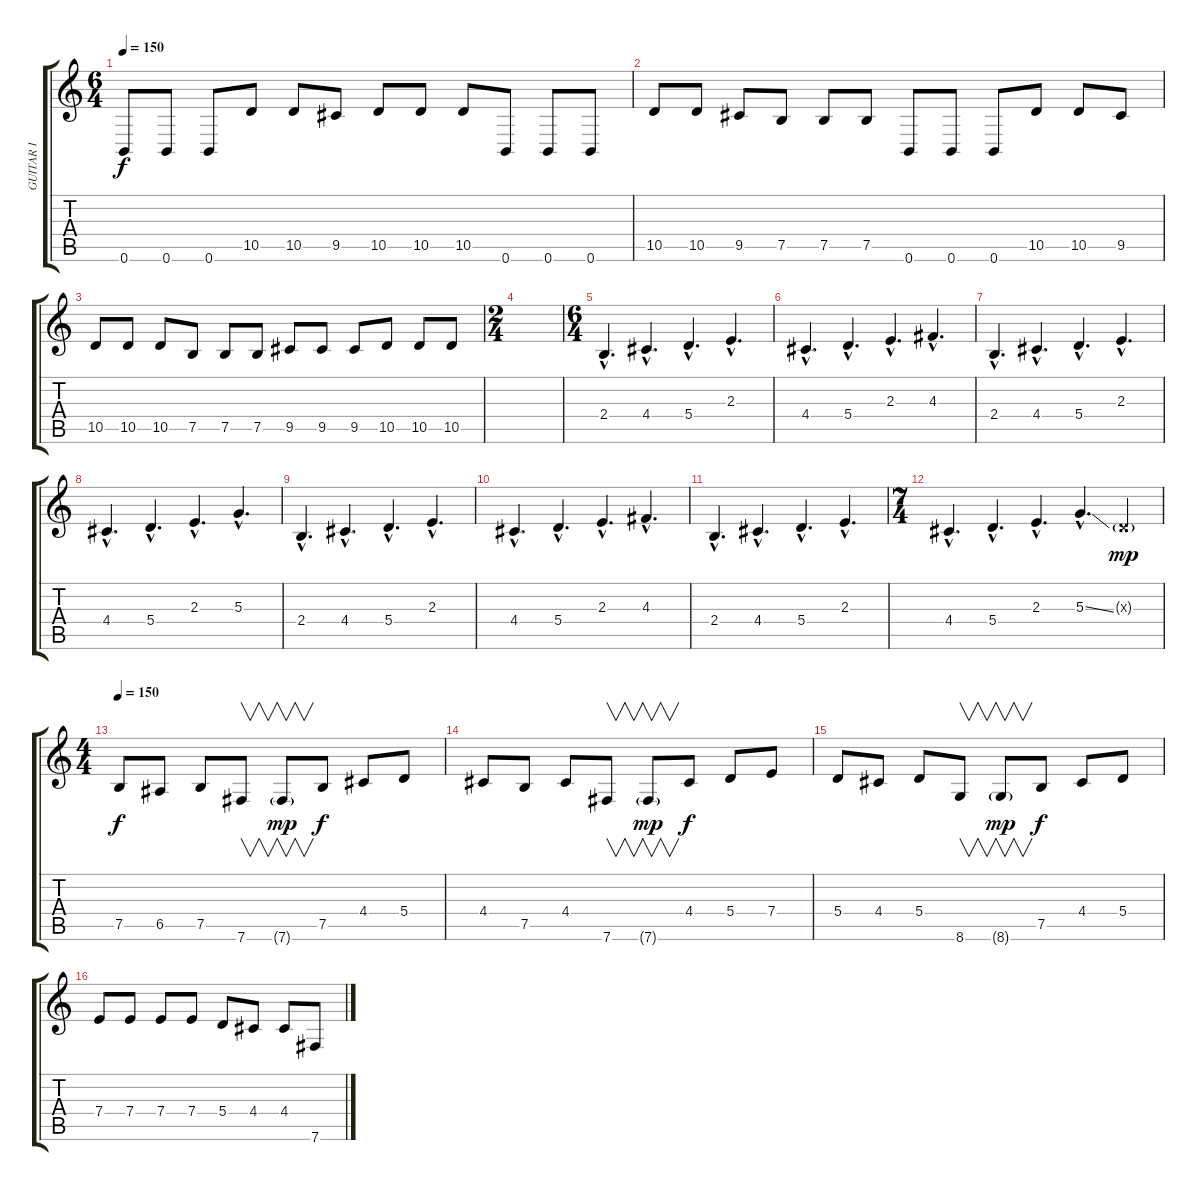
\track ("GUITAR I" "GUITAR I") {instrument distortionguitar}
\staff {score tabs}
\tuning (B3 Gb3 D3 A2 E2 B1) {hide}
\ts (6 4)
\tempo 150
\clef g2
\ks c
0.6.8{dy f} 0.6.8 0.6.8 10.5.8 10.5.8 9.5.8 10.5.8 10.5.8 10.5.8 0.6.8 0.6.8 0.6.8 |
10.5.8 10.5.8 9.5.8 7.5.8 7.5.8 7.5.8 0.6.8 0.6.8 0.6.8 10.5.8 10.5.8 9.5.8 |
10.5.8 10.5.8 10.5.8 7.5.8 7.5.8 7.5.8 9.5.8 9.5.8 9.5.8 10.5.8 10.5.8 10.5.8 |
\ts (2 4)
|
\ts (6 4)
2.4{hac}.4{d} 4.4{hac}.4{d} 5.4{hac}.4{d} 2.3{hac}.4{d} |
4.4{hac}.4{d} 5.4{hac}.4{d} 2.3{hac}.4{d} 4.3{hac}.4{d} |
2.4{hac}.4{d} 4.4{hac}.4{d} 5.4{hac}.4{d} 2.3{hac}.4{d} |
4.4{hac}.4{d} 5.4{hac}.4{d} 2.3{hac}.4{d} 5.3{hac}.4{d} |
2.4{hac}.4{d} 4.4{hac}.4{d} 5.4{hac}.4{d} 2.3{hac}.4{d} |
4.4{hac}.4{d} 5.4{hac}.4{d} 2.3{hac}.4{d} 4.3{hac}.4{d} |
2.4{hac}.4{d} 4.4{hac}.4{d} 5.4{hac}.4{d} 2.3{hac}.4{d} |
\ts (7 4)
4.4{hac}.4{d} 5.4{hac}.4{d} 2.3{hac}.4{d} 5.3{ss hac}.4{d} 0.3{g x}.4{dy mp} |
\ts (4 4)
\tempo 150
7.5.8{dy f} 6.5.8 7.5.8 7.6.8{v} 7.6{g}.8{v dy mp} 7.5.8{dy f} 4.4.8 5.4.8 |
4.4.8 7.5.8 4.4.8 7.6.8{v} 7.6{g}.8{v dy mp} 4.4.8{dy f} 5.4.8 7.4.8 |
5.4.8 4.4.8 5.4.8 8.6.8{v} 8.6{g}.8{v dy mp} 7.5.8{dy f} 4.4.8 5.4.8 |
7.4.8 7.4.8 7.4.8 7.4.8 5.4.8 4.4.8 4.4.8 7.6.8
